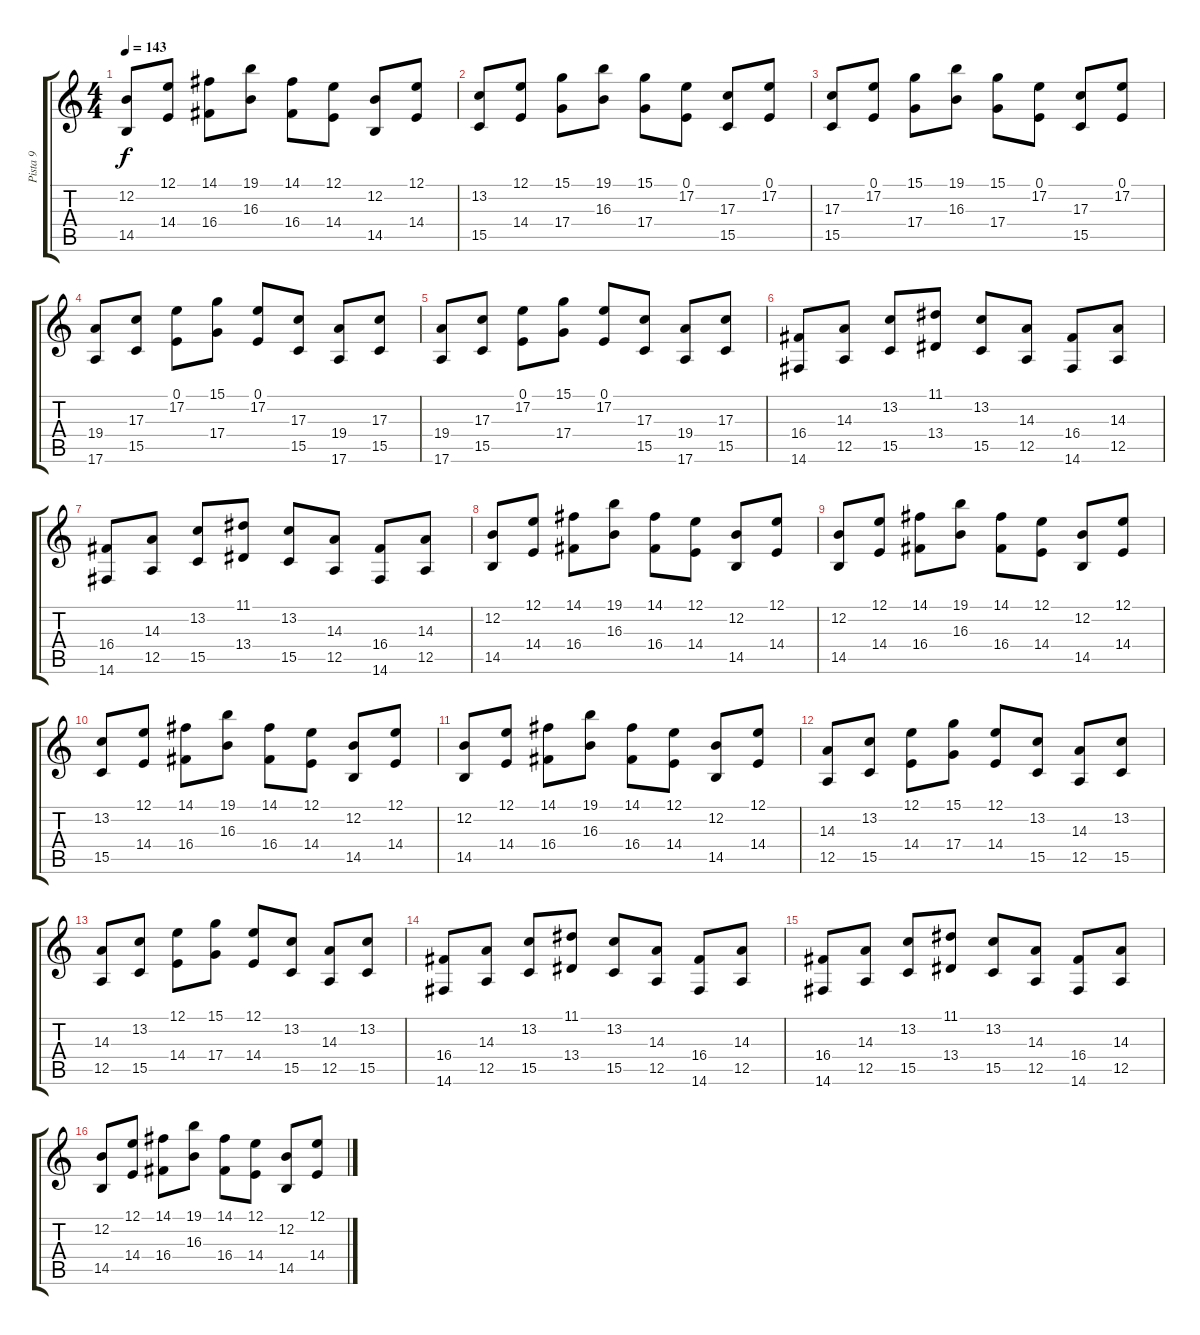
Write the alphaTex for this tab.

\track ("Pista 9" "Pista 9") {instrument acousticgrandpiano}
\staff {score tabs}
\tuning (E4 B3 G3 D3 A2 E2) {hide}
\ts (4 4)
\tempo 143
\clef g2
\ks c
(12.2 14.5).8{dy f} (12.1 14.4).8 (14.1 16.4).8 (19.1 16.3).8 (14.1 16.4).8 (12.1 14.4).8 (12.2 14.5).8 (12.1 14.4).8 |
(13.2 15.5).8 (12.1 14.4).8 (15.1 17.4).8 (19.1 16.3).8 (15.1 17.4).8 (0.1 17.2).8 (17.3 15.5).8 (0.1 17.2).8 |
(17.3 15.5).8 (0.1 17.2).8 (15.1 17.4).8 (19.1 16.3).8 (15.1 17.4).8 (0.1 17.2).8 (17.3 15.5).8 (0.1 17.2).8 |
(19.4 17.6).8 (17.3 15.5).8 (0.1 17.2).8 (15.1 17.4).8 (0.1 17.2).8 (17.3 15.5).8 (19.4 17.6).8 (17.3 15.5).8 |
(19.4 17.6).8 (17.3 15.5).8 (0.1 17.2).8 (15.1 17.4).8 (0.1 17.2).8 (17.3 15.5).8 (19.4 17.6).8 (17.3 15.5).8 |
(16.4 14.6).8 (14.3 12.5).8 (13.2 15.5).8 (11.1 13.4).8 (13.2 15.5).8 (14.3 12.5).8 (16.4 14.6).8 (14.3 12.5).8 |
(16.4 14.6).8 (14.3 12.5).8 (13.2 15.5).8 (11.1 13.4).8 (13.2 15.5).8 (14.3 12.5).8 (16.4 14.6).8 (14.3 12.5).8 |
(12.2 14.5).8 (12.1 14.4).8 (14.1 16.4).8 (19.1 16.3).8 (14.1 16.4).8 (12.1 14.4).8 (12.2 14.5).8 (12.1 14.4).8 |
(12.2 14.5).8 (12.1 14.4).8 (14.1 16.4).8 (19.1 16.3).8 (14.1 16.4).8 (12.1 14.4).8 (12.2 14.5).8 (12.1 14.4).8 |
(13.2 15.5).8 (12.1 14.4).8 (14.1 16.4).8 (19.1 16.3).8 (14.1 16.4).8 (12.1 14.4).8 (12.2 14.5).8 (12.1 14.4).8 |
(12.2 14.5).8 (12.1 14.4).8 (14.1 16.4).8 (19.1 16.3).8 (14.1 16.4).8 (12.1 14.4).8 (12.2 14.5).8 (12.1 14.4).8 |
(14.3 12.5).8 (13.2 15.5).8 (12.1 14.4).8 (15.1 17.4).8 (12.1 14.4).8 (13.2 15.5).8 (14.3 12.5).8 (13.2 15.5).8 |
(14.3 12.5).8 (13.2 15.5).8 (12.1 14.4).8 (15.1 17.4).8 (12.1 14.4).8 (13.2 15.5).8 (14.3 12.5).8 (13.2 15.5).8 |
(16.4 14.6).8 (14.3 12.5).8 (13.2 15.5).8 (11.1 13.4).8 (13.2 15.5).8 (14.3 12.5).8 (16.4 14.6).8 (14.3 12.5).8 |
(16.4 14.6).8 (14.3 12.5).8 (13.2 15.5).8 (11.1 13.4).8 (13.2 15.5).8 (14.3 12.5).8 (16.4 14.6).8 (14.3 12.5).8 |
(12.2 14.5).8 (12.1 14.4).8 (14.1 16.4).8 (19.1 16.3).8 (14.1 16.4).8 (12.1 14.4).8 (12.2 14.5).8 (12.1 14.4).8
